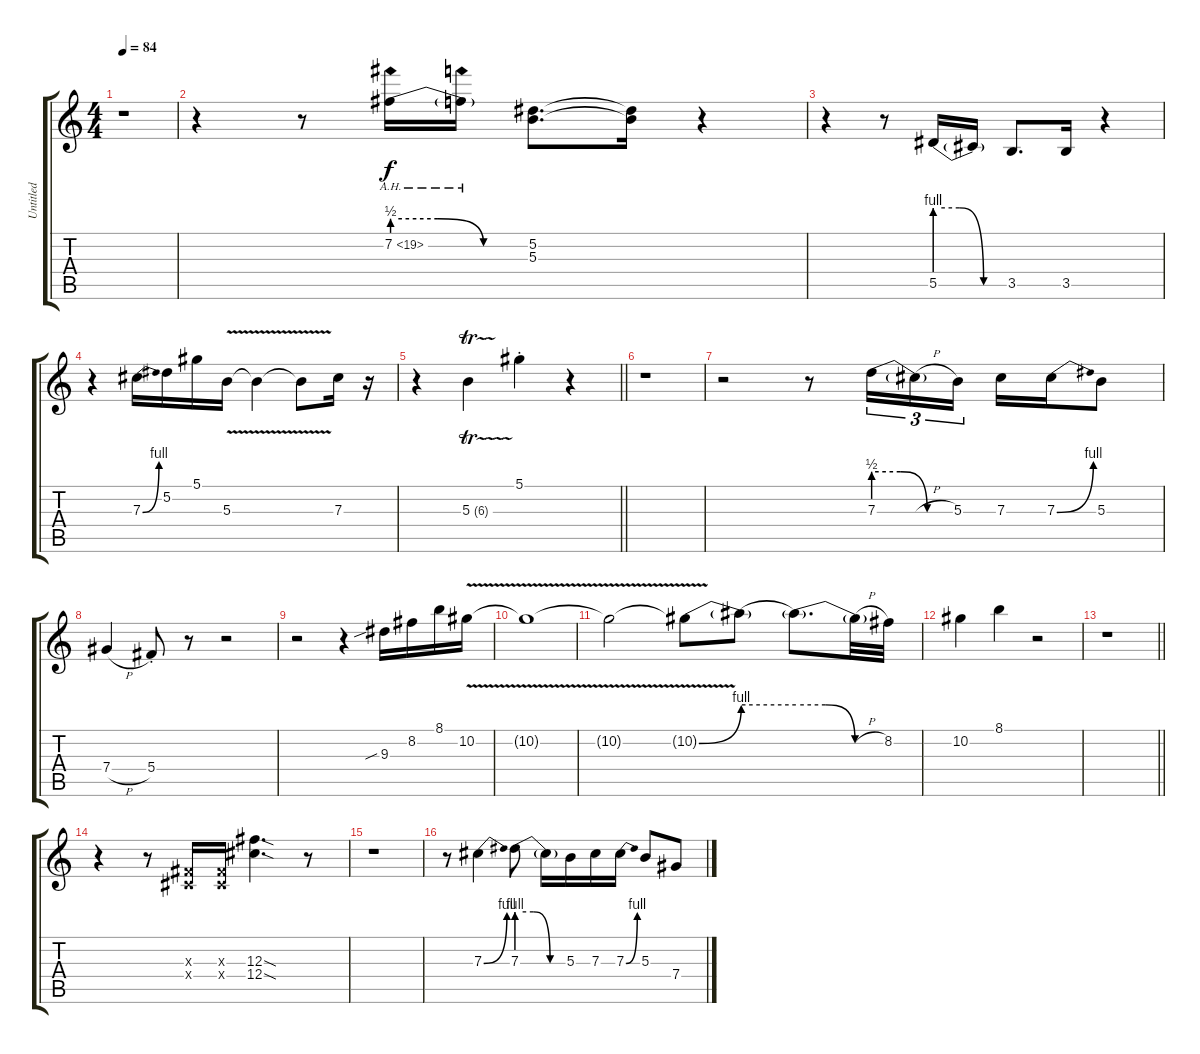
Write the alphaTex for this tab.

\track ("Untitled" "Untitled") {instrument distortionguitar}
\staff {score tabs}
\tuning (Eb4 Bb3 Gb3 Db3 Ab2 Eb2) {hide}
\ts (4 4)
\tempo 84
\clef g2
\ks c
r.1{dy f instrument distortionguitar} |
r.4 r.8 7.2{be (custom 0 2 20 2 40 0 60 0) ah 12}.16 7.2{ah 12 t}.16 (5.2 5.3).8{d} (5.2{t} 5.3{t}).16 r.4 |
r.4 r.8 5.5{be (custom 0 4 20 4 40 0 60 0)}.16 5.5{t}.16 3.5.8{d} 3.5.16 r.4 |
r.4 7.3{be (bend 0 0 60 4)}.16 5.2.16 5.1.16 5.3{v}.16 5.3{v t}.4 5.3{v t}.8 7.3.16 r.16 |
\barLineRight lightlight
r.4 5.3{tr (6 32)}.4 5.1{st}.4 r.4 |
r.1 |
r.2 r.8 7.3{be (custom 0 2 20 2 40 0 60 0)}.16{tu (3 2)} 7.3{h t}.16{tu (3 2)} 5.3.16{tu (3 2)} 7.3.16 7.3{be (bend 0 0 60 4)}.16 5.3.8 |
7.4{h}.4 5.4{st}.8 r.8 r.2 |
r.2 r.4 9.3{sib}.16 8.2.16 8.1.16 10.2{v}.16 |
10.2{v t}.1 |
10.2{v t}.2 10.2{be (bend 0 0 60 4) t}.8 10.2{be (hold 0 4 60 4) t}.8 10.2{be (custom 0 4 20 4 40 0 60 0) t}.8{d} 10.2{h t}.32 8.2.32 |
10.2.4 8.1.4 r.2 |
\barLineRight lightlight
r.1 |
r.4 r.8 (0.3{x} 0.4{x}).16 (0.3{x} 0.4{x}).16 (12.3{sod} 12.4{sod}).4{d} r.8 |
r.1 |
r.8 7.3{be (bend 0 0 60 4)}.4 7.3{be (custom 0 4 20 4 40 0 60 0)}.8 7.3{t}.16 5.3.16 7.3.16 7.3{be (bend 0 0 60 4)}.16 5.3.8 7.4.8
